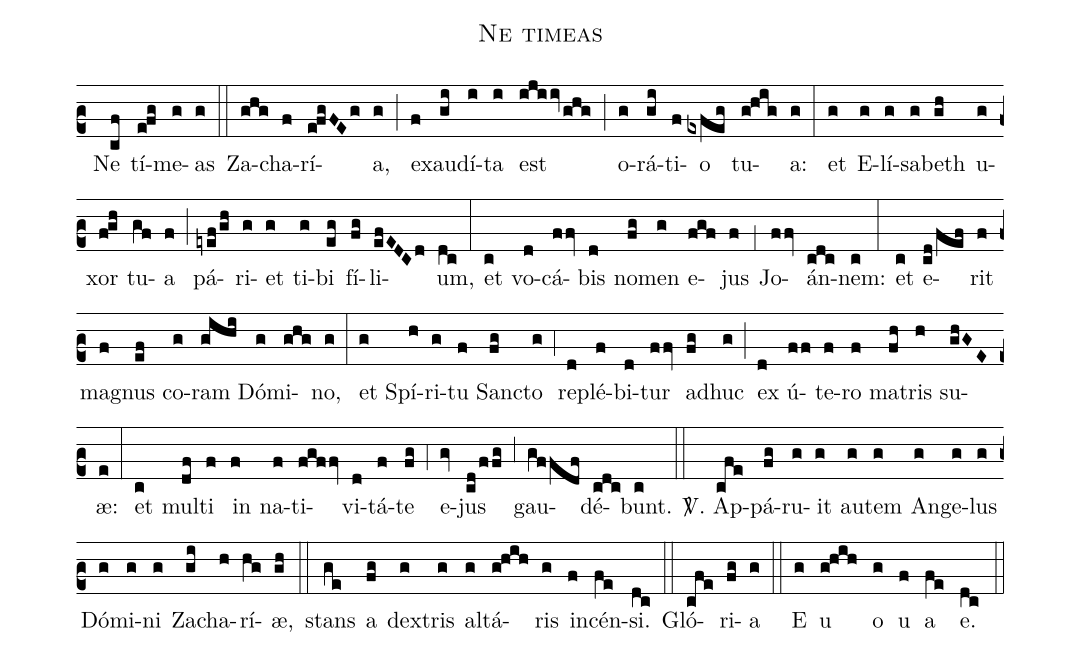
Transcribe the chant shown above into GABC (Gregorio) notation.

name:Ne timeas;
mode:VII;
office-part:Introitus;
%%
(c2) () Ne(cf) tí(e!fg)me(g)as(g) (::) Za(ghg)cha(f)rí(e!fgFEg)a,(g) (;) ex(f)au(gi)dí(i)ta(i) est(ijiiv/ghg) (;) o(g)rá(gi)ti(f)o(exfeg) tu(g!hig)a:(g) (:) et(g) E(g)lí(g)sa(g)beth(gh) u(g)xor(f!gh) tu(gf)a(f) (;) pá(eyef/gh)ri(g)et(g) ti(g)bi(eg) fí(fg)li(efEDCd)um,(dc) (:) et(c) vo(d)cá(ffv)bis(d) no(fg)men(g) e(fgf)jus(f) (;1) Jo(ffv)án(cdc)nem:(c) (:) et(c) e(cd/fef)rit(f) ma(f)gnus(ef) co(g)ram(gihi) Dó(g)mi(ghg)no,(g) (:) et(g) Spí(h)ri(g)tu(f) San(fg)cto(g) (;4) re(d)plé(f)bi(d)tur(ffv) ad(fg)huc(g) (;) ex(d) ú(ff)te(f)ro(f) ma(fh)tris(h) su(ghGE)æ:(e) (:) et(c) mul(df)ti(f) in(f) na(f)ti(fgffv)vi(d)tá(f)te(fg) (;4) e(gv)jus(cd/ffg) (;3) gau(gffdf)dé(cdc)bunt.(c) (::) <sp>V/</sp>. Ap(cfe)pá(fg)ru(g)it(g) au(g)tem(g) An(g)ge(g)lus(g) Dó(g)mi(g)ni(g) Za(gi)cha(h)rí(hg)æ,(gh) (::) stans(ge) a(fg) dex(g)tris(g) al(g)tá(g!hih)ris(g) in(f)cén(fe)si.(dc) (::) Gló(cfe)ri(fg)a(g) (::) E(g) u(g!hih) o(g) u(f) a(fe) e.(dc) (::)
